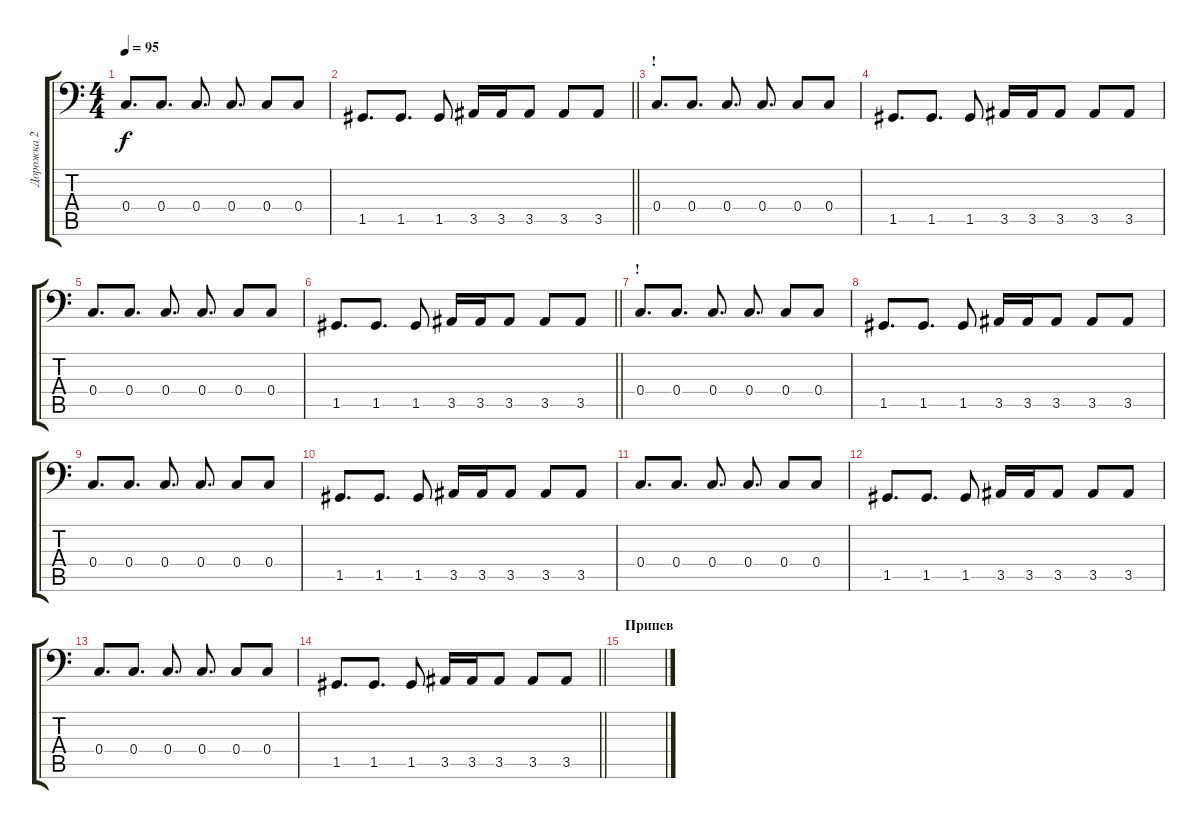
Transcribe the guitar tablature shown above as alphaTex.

\track ("Дорожка 2" "Дорожка 2") {instrument synthbass2}
\staff {score tabs}
\tuning (D3 A2 F2 C2 G1 C1) {hide}
\ts (4 4)
\tempo 95
\clef f4
\ks c
0.4.8{d dy f} 0.4.8{d} 0.4.8{d} 0.4.8{d} 0.4.8 0.4.8 |
\barLineRight lightlight
1.5.8{d} 1.5.8{d} 1.5.8 3.5.16 3.5.16 3.5.8 3.5.8 3.5.8 |
\section ("" "!")
0.4.8{d} 0.4.8{d} 0.4.8{d} 0.4.8{d} 0.4.8 0.4.8 |
1.5.8{d} 1.5.8{d} 1.5.8 3.5.16 3.5.16 3.5.8 3.5.8 3.5.8 |
0.4.8{d} 0.4.8{d} 0.4.8{d} 0.4.8{d} 0.4.8 0.4.8 |
\barLineRight lightlight
1.5.8{d} 1.5.8{d} 1.5.8 3.5.16 3.5.16 3.5.8 3.5.8 3.5.8 |
\section ("" "!")
0.4.8{d} 0.4.8{d} 0.4.8{d} 0.4.8{d} 0.4.8 0.4.8 |
1.5.8{d} 1.5.8{d} 1.5.8 3.5.16 3.5.16 3.5.8 3.5.8 3.5.8 |
0.4.8{d} 0.4.8{d} 0.4.8{d} 0.4.8{d} 0.4.8 0.4.8 |
1.5.8{d} 1.5.8{d} 1.5.8 3.5.16 3.5.16 3.5.8 3.5.8 3.5.8 |
0.4.8{d} 0.4.8{d} 0.4.8{d} 0.4.8{d} 0.4.8 0.4.8 |
1.5.8{d} 1.5.8{d} 1.5.8 3.5.16 3.5.16 3.5.8 3.5.8 3.5.8 |
0.4.8{d} 0.4.8{d} 0.4.8{d} 0.4.8{d} 0.4.8 0.4.8 |
\barLineRight lightlight
1.5.8{d} 1.5.8{d} 1.5.8 3.5.16 3.5.16 3.5.8 3.5.8 3.5.8 |
\section ("" "Припев")
